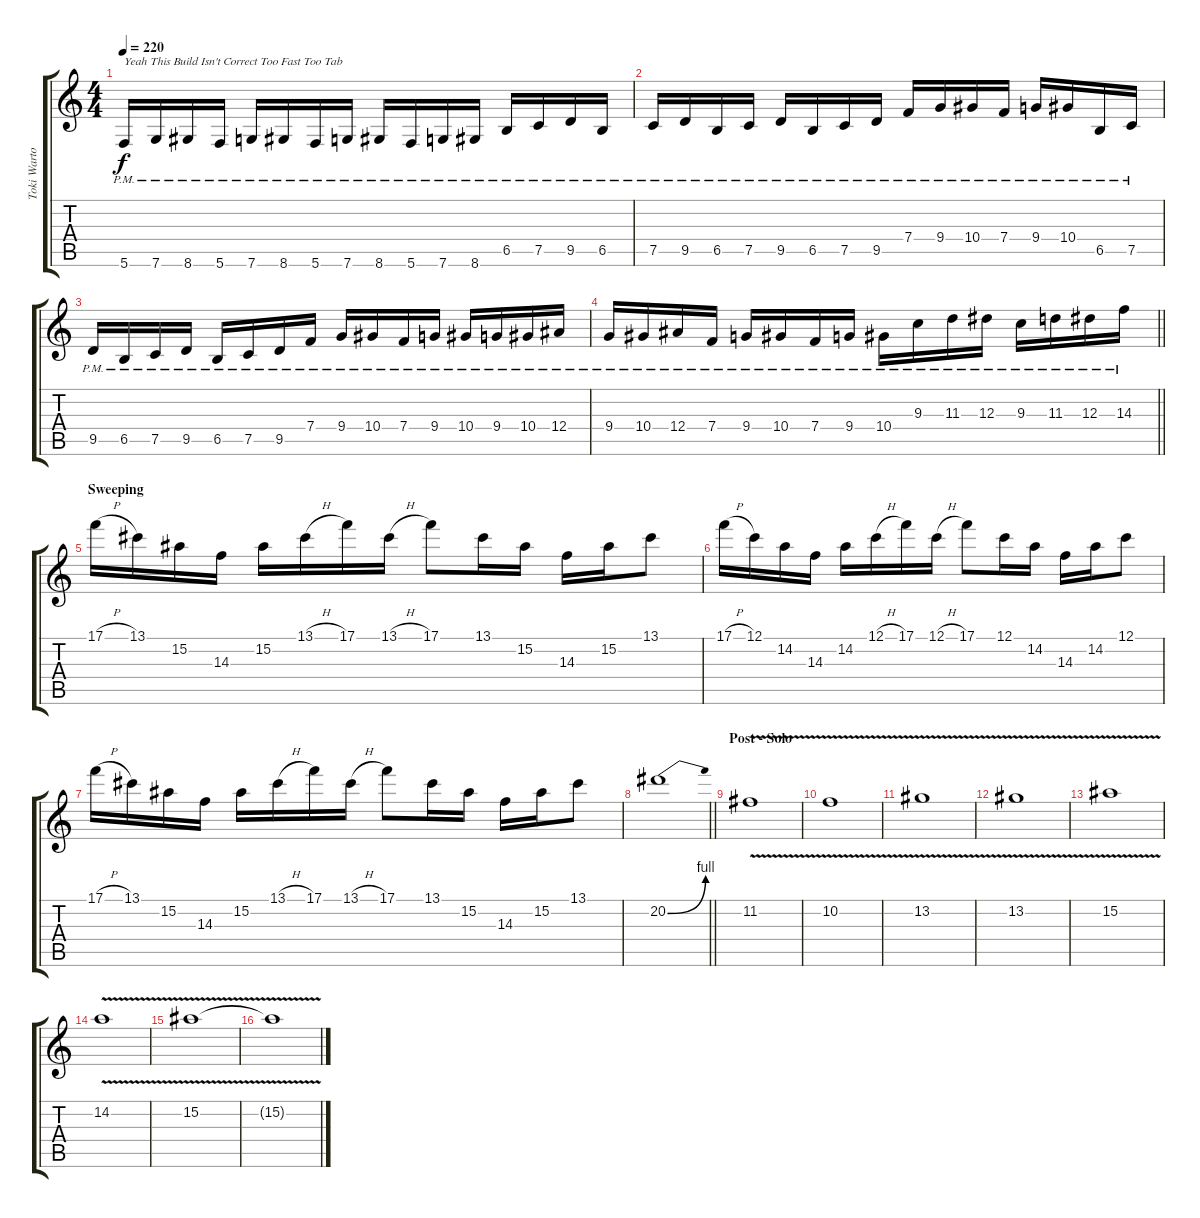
\track ("Toki Wartooth (Rhythm Guitar)" "Toki Warto") {instrument distortionguitar}
\staff {score tabs}
\tuning (C4 G3 Eb3 Bb2 F2 C2) {hide}
\ts (4 4)
\tempo 220
\clef g2
\ks c
5.6{pm}.16{txt "Yeah This Build Isn't Correct Too Fast Too Tab" dy f} 7.6{pm}.16 8.6{pm}.16 5.6{pm}.16 7.6{pm}.16 8.6{pm}.16 5.6{pm}.16 7.6{pm}.16 8.6{pm}.16 5.6{pm}.16 7.6{pm}.16 8.6{pm}.16 6.5{pm}.16 7.5{pm}.16 9.5{pm}.16 6.5{pm}.16 |
7.5{pm}.16 9.5{pm}.16 6.5{pm}.16 7.5{pm}.16 9.5{pm}.16 6.5{pm}.16 7.5{pm}.16 9.5{pm}.16 7.4{pm}.16 9.4{pm}.16 10.4{pm}.16 7.4{pm}.16 9.4{pm}.16 10.4{pm}.16 6.5{pm}.16 7.5{pm}.16 |
9.5{pm}.16 6.5{pm}.16 7.5{pm}.16 9.5{pm}.16 6.5{pm}.16 7.5{pm}.16 9.5{pm}.16 7.4{pm}.16 9.4{pm}.16 10.4{pm}.16 7.4{pm}.16 9.4{pm}.16 10.4{pm}.16 9.4{pm}.16 10.4{pm}.16 12.4{pm}.16 |
\barLineRight lightlight
9.4{pm}.16 10.4{pm}.16 12.4{pm}.16 7.4{pm}.16 9.4{pm}.16 10.4{pm}.16 7.4{pm}.16 9.4{pm}.16 10.4{pm}.16 9.3{pm}.16 11.3{pm}.16 12.3{pm}.16 9.3{pm}.16 11.3{pm}.16 12.3{pm}.16 14.3{pm}.16 |
\section ("" "Sweeping")
17.1{h}.16 13.1.16 15.2.16 14.3.16 15.2.16 13.1{h}.16 17.1.16 13.1{h}.16 17.1.8 13.1.16 15.2.16 14.3.16 15.2.16 13.1.8 |
17.1{h}.16 12.1.16 14.2.16 14.3.16 14.2.16 12.1{h}.16 17.1.16 12.1{h}.16 17.1.8 12.1.16 14.2.16 14.3.16 14.2.16 12.1.8 |
17.1{h}.16 13.1.16 15.2.16 14.3.16 15.2.16 13.1{h}.16 17.1.16 13.1{h}.16 17.1.8 13.1.16 15.2.16 14.3.16 15.2.16 13.1.8 |
\barLineRight lightlight
20.2{be (bend 0 0 60 4)}.1 |
\section ("" "Post - Solo")
11.2{v}.1 |
10.2{v}.1 |
13.2{v}.1 |
13.2{v}.1 |
15.2{v}.1 |
14.2{v}.1 |
15.2{v}.1 |
15.2{t}.1
